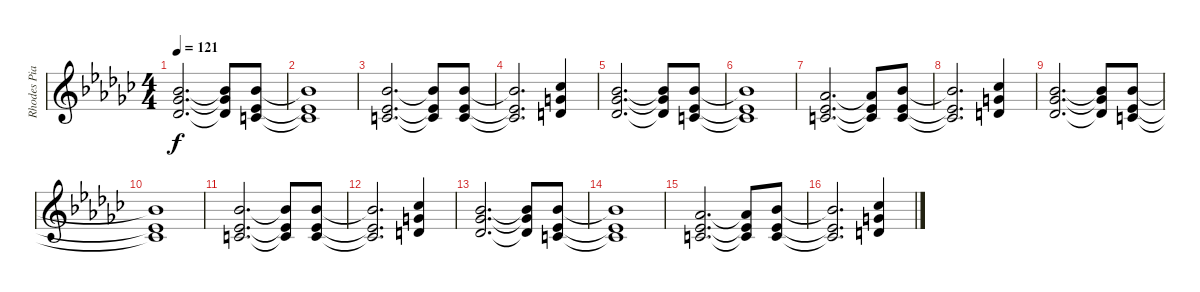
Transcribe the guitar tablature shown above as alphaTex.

\track ("Rhodes Piano (RH)" "Rhodes Pia") {instrument electricpiano1}
\staff {score}
\tuning (E5 B4 G4 D4 A3 E3 B2) {hide}
\ts (4 4)
\tempo 121
\clef g2
\ks ebminor
(3.3 4.4 4.5).2{d dy f} (3.3{t} 4.4{t} 4.5{t}).8 (3.3 1.4 3.5).8 |
(3.3{t} 1.4{t} 3.5{t}).1 |
(3.3 1.4 3.5).2{d} (3.3{t} 1.4{t} 3.5{t}).8 (3.3 1.4 3.5).8 |
(3.3{t} 1.4{t} 3.5{t}).2{d} (4.3 5.4 5.5).4 |
(3.3 4.4 4.5).2{d} (3.3{t} 4.4{t} 4.5{t}).8 (3.3 1.4 3.5).8 |
(3.3{t} 1.4{t} 3.5{t}).1 |
(1.3 1.4 3.5).2{d} (1.3{t} 1.4{t} 3.5{t}).8 (3.3 1.4 3.5).8 |
(3.3{t} 1.4{t} 3.5{t}).2{d} (4.3 5.4 5.5).4 |
(3.3 4.4 4.5).2{d} (3.3{t} 4.4{t} 4.5{t}).8 (3.3 1.4 3.5).8 |
(3.3{t} 1.4{t} 3.5{t}).1 |
(3.3 1.4 3.5).2{d} (3.3{t} 1.4{t} 3.5{t}).8 (3.3 1.4 3.5).8 |
(3.3{t} 1.4{t} 3.5{t}).2{d} (4.3 5.4 5.5).4 |
(3.3 4.4 4.5).2{d} (3.3{t} 4.4{t} 4.5{t}).8 (3.3 1.4 3.5).8 |
(3.3{t} 1.4{t} 3.5{t}).1 |
(1.3 1.4 3.5).2{d} (1.3{t} 1.4{t} 3.5{t}).8 (3.3 1.4 3.5).8 |
(3.3{t} 1.4{t} 3.5{t}).2{d} (4.3 5.4 5.5).4
